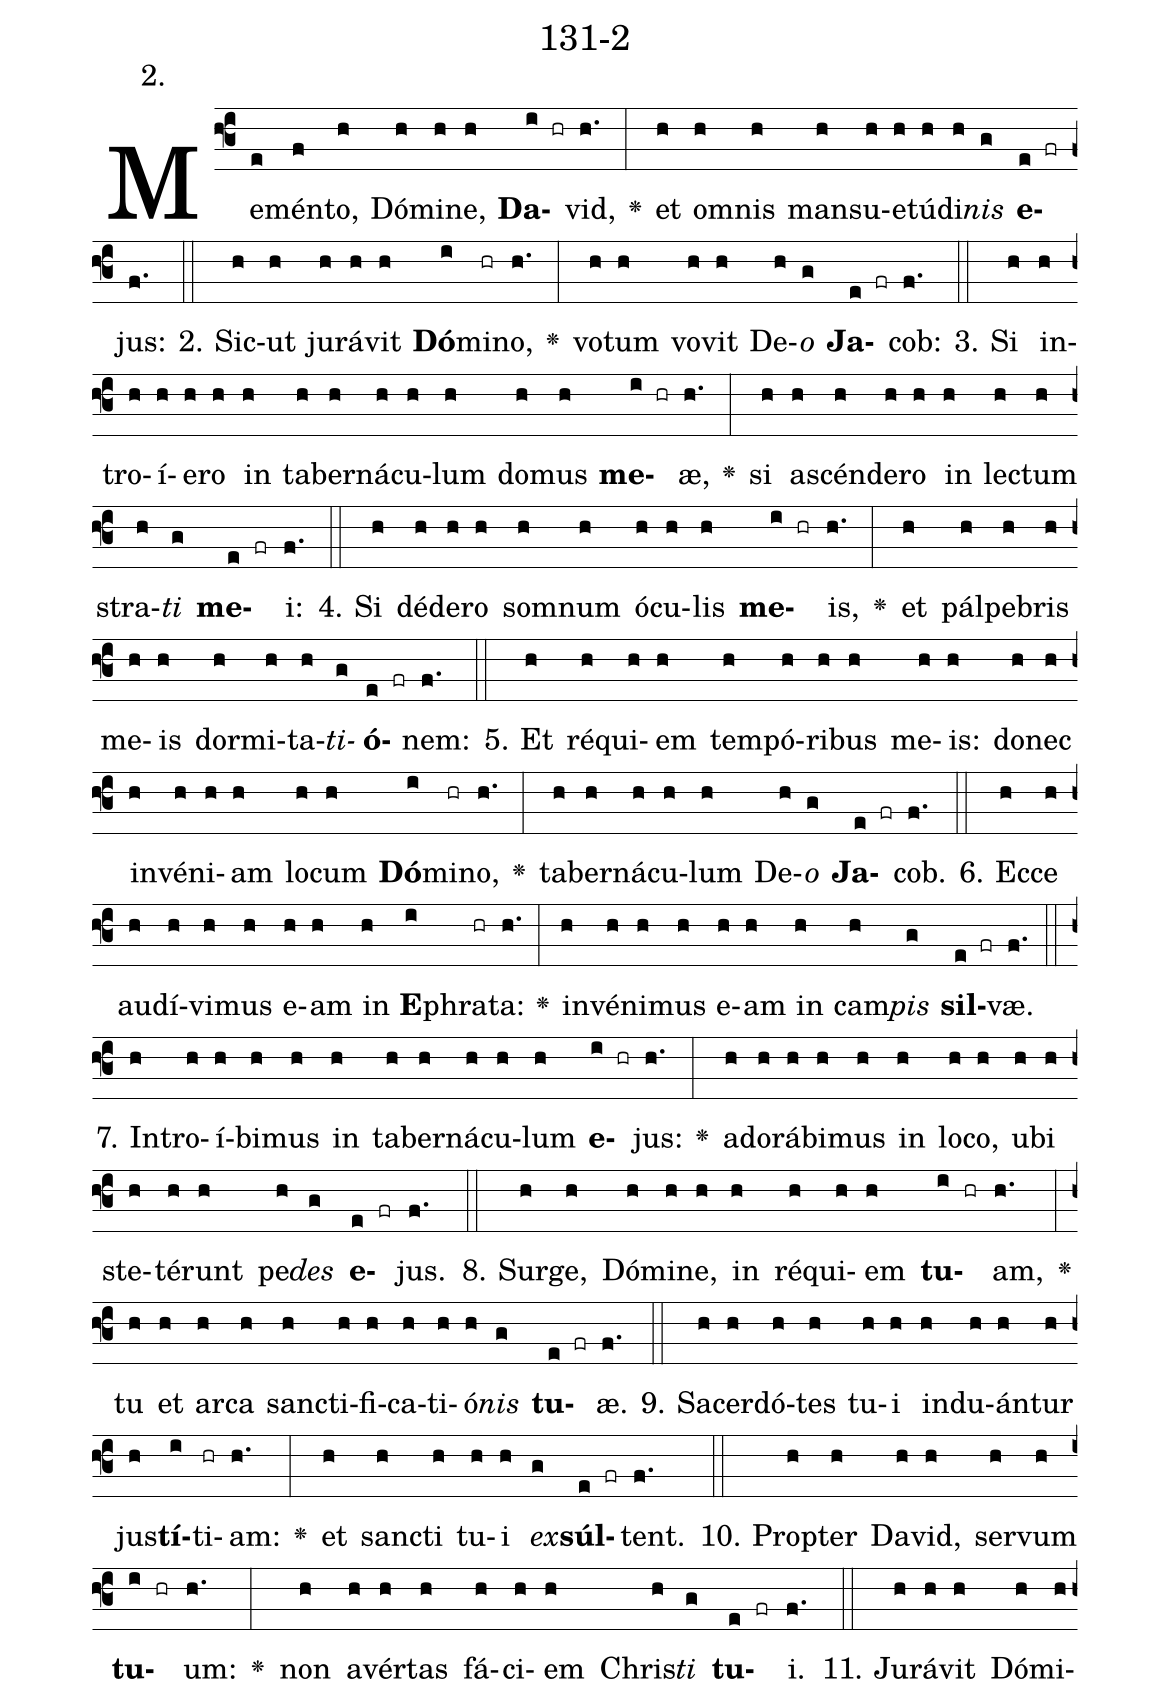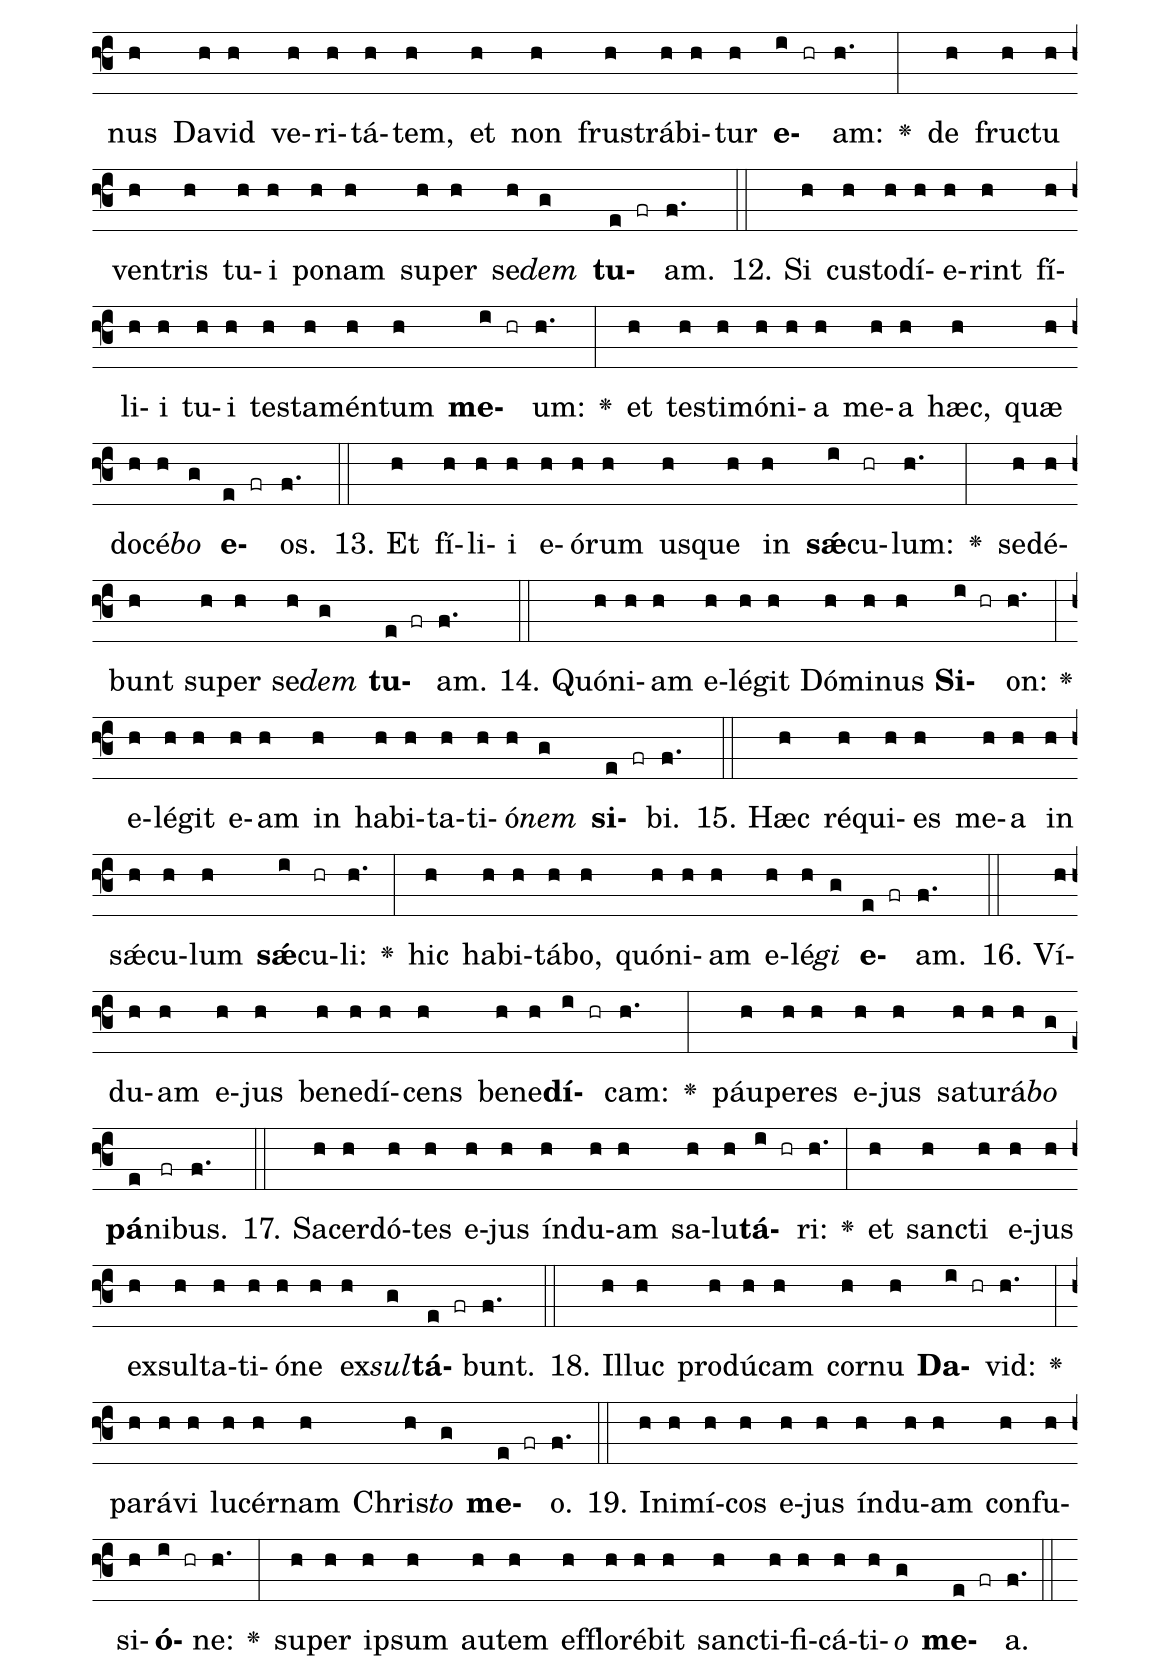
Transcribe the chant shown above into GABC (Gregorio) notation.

name: 131-2;
annotation: 2.;
%%
(f3)Me(e)mén(f)to,(h) Dó(h)mi(h)ne,(h) <b>Da</b>(i hr)vid,(h.) <v>\greheightstar</v>(:) et(h) om(h)nis(h) man(h)su(h)e(h)tú(h)di(h)<i>nis</i>(g) <b>e</b>(e fr)jus:(f.) (::)
2. Sic(h)ut(h) ju(h)rá(h)vit(h) <b>Dó</b>(i)mi(hr)no,(h.) <v>\greheightstar</v>(:) vo(h)tum(h) vo(h)vit(h) De(h)<i>o</i>(g) <b>Ja</b>(e fr)cob:(f.) (::)
3. Si(h) in(h)tro(h)í(h)e(h)ro(h) in(h) ta(h)ber(h)ná(h)cu(h)lum(h) do(h)mus(h) <b>me</b>(i hr)æ,(h.) <v>\greheightstar</v>(:) si(h) a(h)scén(h)de(h)ro(h) in(h) lec(h)tum(h) stra(h)<i>ti</i>(g) <b>me</b>(e fr)i:(f.) (::)
4. Si(h) dé(h)de(h)ro(h) som(h)num(h) ó(h)cu(h)lis(h) <b>me</b>(i hr)is,(h.) <v>\greheightstar</v>(:) et(h) pál(h)pe(h)bris(h) me(h)is(h) dor(h)mi(h)ta(h)<i>ti</i>(g)<b>ó</b>(e fr)nem:(f.) (::)
5. Et(h) ré(h)qui(h)em(h) tem(h)pó(h)ri(h)bus(h) me(h)is:(h) do(h)nec(h) in(h)vé(h)ni(h)am(h) lo(h)cum(h) <b>Dó</b>(i)mi(hr)no,(h.) <v>\greheightstar</v>(:) ta(h)ber(h)ná(h)cu(h)lum(h) De(h)<i>o</i>(g) <b>Ja</b>(e fr)cob.(f.) (::)
6. Ec(h)ce(h) au(h)dí(h)vi(h)mus(h) e(h)am(h) in(h) <b>E</b>(i)phra(hr)ta:(h.) <v>\greheightstar</v>(:) in(h)vé(h)ni(h)mus(h) e(h)am(h) in(h) cam(h)<i>pis</i>(g) <b>sil</b>(e fr)væ.(f.) (::)
7. In(h)tro(h)í(h)bi(h)mus(h) in(h) ta(h)ber(h)ná(h)cu(h)lum(h) <b>e</b>(i hr)jus:(h.) <v>\greheightstar</v>(:) ad(h)o(h)rá(h)bi(h)mus(h) in(h) lo(h)co,(h) u(h)bi(h) ste(h)té(h)runt(h) pe(h)<i>des</i>(g) <b>e</b>(e fr)jus.(f.) (::)
8. Sur(h)ge,(h) Dó(h)mi(h)ne,(h) in(h) ré(h)qui(h)em(h) <b>tu</b>(i hr)am,(h.) <v>\greheightstar</v>(:) tu(h) et(h) ar(h)ca(h) sanc(h)ti(h)fi(h)ca(h)ti(h)ó(h)<i>nis</i>(g) <b>tu</b>(e fr)æ.(f.) (::)
9. Sa(h)cer(h)dó(h)tes(h) tu(h)i(h) ind(h)u(h)án(h)tur(h) jus(h)<b>tí</b>(i)ti(hr)am:(h.) <v>\greheightstar</v>(:) et(h) sanc(h)ti(h) tu(h)i(h) <i>ex</i>(g)<b>súl</b>(e fr)tent.(f.) (::)
10. Prop(h)ter(h) Da(h)vid,(h) ser(h)vum(h) <b>tu</b>(i hr)um:(h.) <v>\greheightstar</v>(:) non(h) a(h)vér(h)tas(h) fá(h)ci(h)em(h) Chris(h)<i>ti</i>(g) <b>tu</b>(e fr)i.(f.) (::)
11. Ju(h)rá(h)vit(h) Dó(h)mi(h)nus(h) Da(h)vid(h) ve(h)ri(h)tá(h)tem,(h) et(h) non(h) frus(h)trá(h)bi(h)tur(h) <b>e</b>(i hr)am:(h.) <v>\greheightstar</v>(:) de(h) fruc(h)tu(h) ven(h)tris(h) tu(h)i(h) po(h)nam(h) su(h)per(h) se(h)<i>dem</i>(g) <b>tu</b>(e fr)am.(f.) (::)
12. Si(h) cus(h)to(h)dí(h)e(h)rint(h) fí(h)li(h)i(h) tu(h)i(h) tes(h)ta(h)mén(h)tum(h) <b>me</b>(i hr)um:(h.) <v>\greheightstar</v>(:) et(h) tes(h)ti(h)mó(h)ni(h)a(h) me(h)a(h) hæc,(h) quæ(h) do(h)cé(h)<i>bo</i>(g) <b>e</b>(e fr)os.(f.) (::)
13. Et(h) fí(h)li(h)i(h) e(h)ó(h)rum(h) us(h)que(h) in(h) <b>sǽ</b>(i)cu(hr)lum:(h.) <v>\greheightstar</v>(:) se(h)dé(h)bunt(h) su(h)per(h) se(h)<i>dem</i>(g) <b>tu</b>(e fr)am.(f.) (::)
14. Quón(h)i(h)am(h) e(h)lé(h)git(h) Dó(h)mi(h)nus(h) <b>Si</b>(i hr)on:(h.) <v>\greheightstar</v>(:) e(h)lé(h)git(h) e(h)am(h) in(h) ha(h)bi(h)ta(h)ti(h)ó(h)<i>nem</i>(g) <b>si</b>(e fr)bi.(f.) (::)
15. Hæc(h) ré(h)qui(h)es(h) me(h)a(h) in(h) sǽ(h)cu(h)lum(h) <b>sǽ</b>(i)cu(hr)li:(h.) <v>\greheightstar</v>(:) hic(h) ha(h)bi(h)tá(h)bo,(h) quón(h)i(h)am(h) e(h)lé(h)<i>gi</i>(g) <b>e</b>(e fr)am.(f.) (::)
16. Ví(h)du(h)am(h) e(h)jus(h) be(h)ne(h)dí(h)cens(h) be(h)ne(h)<b>dí</b>(i hr)cam:(h.) <v>\greheightstar</v>(:) páu(h)pe(h)res(h) e(h)jus(h) sa(h)tu(h)rá(h)<i>bo</i>(g) <b>pá</b>(e)ni(fr)bus.(f.) (::)
17. Sa(h)cer(h)dó(h)tes(h) e(h)jus(h) índ(h)u(h)am(h) sa(h)lu(h)<b>tá</b>(i hr)ri:(h.) <v>\greheightstar</v>(:) et(h) sanc(h)ti(h) e(h)jus(h) ex(h)sul(h)ta(h)ti(h)ó(h)ne(h) ex(h)<i>sul</i>(g)<b>tá</b>(e fr)bunt.(f.) (::)
18. Il(h)luc(h) pro(h)dú(h)cam(h) cor(h)nu(h) <b>Da</b>(i hr)vid:(h.) <v>\greheightstar</v>(:) pa(h)rá(h)vi(h) lu(h)cér(h)nam(h) Chris(h)<i>to</i>(g) <b>me</b>(e fr)o.(f.) (::)
19. In(h)i(h)mí(h)cos(h) e(h)jus(h) índ(h)u(h)am(h) con(h)fu(h)si(h)<b>ó</b>(i hr)ne:(h.) <v>\greheightstar</v>(:) su(h)per(h) ip(h)sum(h) au(h)tem(h) ef(h)flo(h)ré(h)bit(h) sanc(h)ti(h)fi(h)cá(h)ti(h)<i>o</i>(g) <b>me</b>(e fr)a.(f.) (::)
